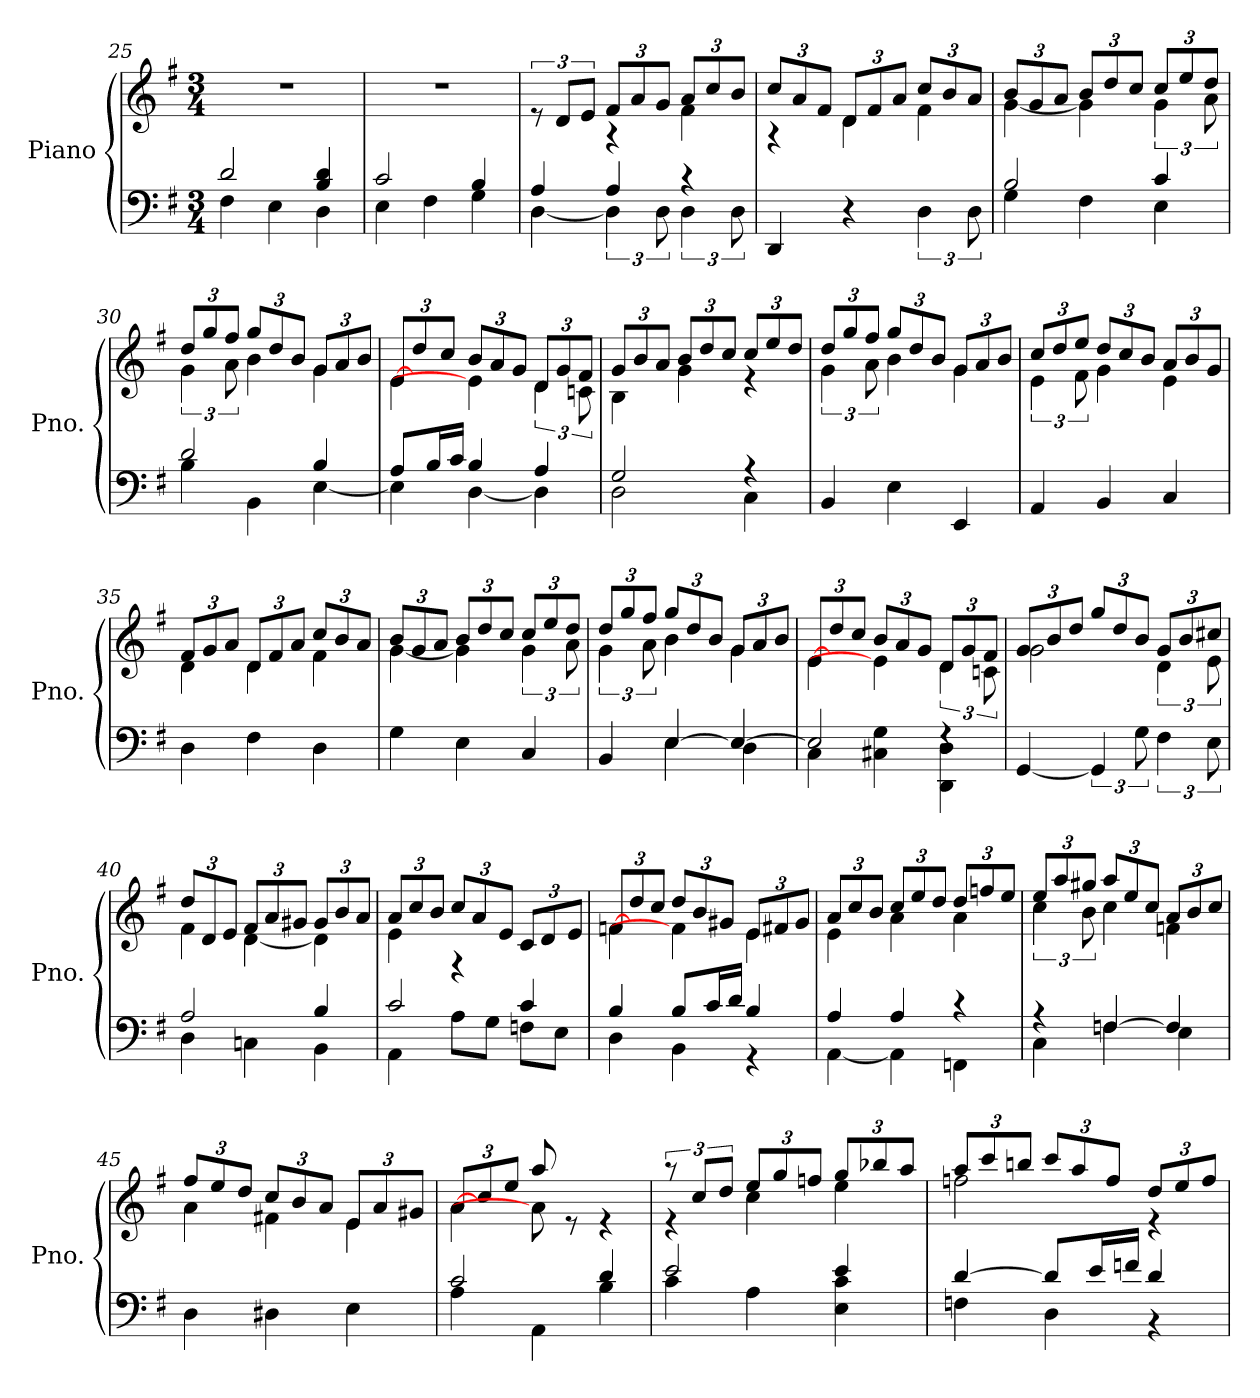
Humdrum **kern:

**kern	**kern
*part1	*part1
*staff2	*staff1
*I"Piano	*
*I'Pno.	*
*clefF4	*clefG2
*k[f#]	*k[f#]
*M3/4	*M3/4
=25	=25
*^	*
2d/	4F#\	2.r
.	4E\	.
4B/ 4d/	4D\	.
=26	=26	=26
2c/	4E\	2.r
.	4F#\	.
4B/	4G\	.
=27	=27	=27
*	*	*^
4A/	[4D\	12re	4ryy
.	.	12d/L	.
.	.	12e/J	.
*	*	*Xbrackettup	*
4A/	6D\]	12f#/L	4r
.	.	12a/	.
.	12D\	12g/J	.
4r	6D\	12a/L	4f#\
.	.	12cc/	.
.	12D\	12b/J	.
*v	*v	*	*
=28	=28	=28
4DD/	12cc/L	4r
.	12a/	.
.	12f#/J	.
4r	12d/L	4d\
.	12f#/	.
.	12a/J	.
6D\	12cc/L	4f#\
.	12b/	.
12D\	12a/J	.
=29	=29	=29
*^	*	*
2B/	4G\	12b/L	[4g\
.	.	12g/	.
.	.	12a/J	.
.	4F#\	12b/L	4g\]
.	.	12dd/	.
.	.	12cc/J	.
*	*	*	*brackettup
4c/	4E\	12cc/L	6g\
.	.	12ee/	.
.	.	12dd/J	12a\
=30	=30	=30	=30
*	*	*Xbrackettup	*brackettup
2d/	4B\	12dd/L	6g\
.	.	12gg/	.
.	.	12ff#/J	12a\
*	*	*Xbrackettup	*
.	4BB\	12gg/L	4b\
.	.	12dd/	.
.	.	12b/J	.
4B/	[4E\	12g/L	4g\
.	.	12a/	.
.	.	12b/J	.
!!LO:PB:g=z	!!
=31	=31	=31	=31
8A/L	4E\]	[12e/L	4e\
.	.	12dd/	.
16B/L	.	.	.
.	.	12cc/J	.
16c/JJ	.	.	.
4B/	[4D\	12b/L	4e\]
.	.	12a/	.
.	.	12g/J	.
*	*	*	*brackettup
4A/	4D\]	12d/L	6d\
.	.	12g/	.
.	.	12f#/J	12cn\
=32	=32	=32	=32
*	*	*Xbrackettup	*
2G/	2D\	12g/L	4B\
.	.	12b/	.
.	.	12a/J	.
.	.	12b/L	4g\
.	.	12dd/	.
.	.	12cc/J	.
4r	4C\	12cc/L	4r
.	.	12ee/	.
.	.	12dd/J	.
*v	*v	*	*
=33	=33	=33
*	*	*brackettup
4BB/	12dd/L	6g\
.	12gg/	.
.	12ff#/J	12a\
*	*Xbrackettup	*
4E\	12gg/L	4b\
.	12dd/	.
.	12b/J	.
4EE/	12g/L	4g\
.	12a/	.
.	12b/J	.
=34	=34	=34
*	*	*brackettup
4AA/	12cc/L	6e\
.	12dd/	.
.	12ee/J	12f#\
*	*Xbrackettup	*
4BB/	12dd/L	4g\
.	12cc/	.
.	12b/J	.
4C/	12a/L	4e\
.	12b/	.
.	12g/J	.
=35	=35	=35
4D\	12f#/L	4d\
.	12g/	.
.	12a/J	.
4F#\	12d/L	4d\
.	12f#/	.
.	12a/J	.
4D\	12cc/L	4f#\
.	12b/	.
.	12a/J	.
!!LO:LB:g=z	!!
=36	=36	=36
4G\	12b/L	[4g\
.	12g/	.
.	12a/J	.
4E\	12b/L	4g\]
.	12dd/	.
.	12cc/J	.
*	*	*brackettup
4C/	12cc/L	6g\
.	12ee/	.
.	12dd/J	12a\
=37	=37	=37
*^	*	*
*	*	*Xbrackettup	*brackettup
4BB/	4ryy	12dd/L	6g\
.	.	12gg/	.
.	.	12ff#/J	12a\
*	*	*Xbrackettup	*
[4E/	4E\	12gg/L	4b\
.	.	12dd/	.
.	.	12b/J	.
4E/_	4D\	12g/L	4g\
.	.	12a/	.
.	.	12b/J	.
=38	=38	=38	=38
2E/]	4C\	[12e/L	4e\
.	.	12dd/	.
.	.	12cc/J	.
.	4C#X\ 4G\	12b/L	4e\]
.	.	12a/	.
.	.	12g/J	.
*	*	*	*brackettup
4rF	4DD\ 4D\	12d/L	6d\
.	.	12g/	.
.	.	12f#/J	12cn\
*v	*v	*	*
=39	=39	=39
*	*Xbrackettup	*
[4GG/	12g/L	2g\
.	12b/	.
.	12dd/J	.
6GG/]	12gg/L	.
.	12dd/	.
12G\	12b/J	.
*	*	*brackettup
6F#\	12g/L	6d\
.	12b/	.
12E\	12cc#X/J	12e\
=40	=40	=40
*^	*	*
*	*	*Xbrackettup	*
2A/	4D\	12dd/L	4f#\
.	.	12d/	.
.	.	12e/J	.
.	4Cn\	12f#/L	[4d\
.	.	12a/	.
.	.	12g#X/J	.
4B/	4BB\	12g#/L	4d\]
.	.	12b/	.
.	.	12a/J	.
!!LO:LB:g=z	!!
=41	=41	=41	=41
2c:/	4AA\	12a/L	4e\
.	.	12cc/	.
.	.	12b/J	.
.	8A\L	12cc/L	4r
.	.	12a/	.
.	8G\J	.	.
.	.	12e/J	.
4c/	8Fn\L	12c/L	4ryy
.	.	12d/	.
.	8E\J	.	.
.	.	12e/J	.
=42	=42	=42	=42
4B/	4D\	[12fn/L	4f\
.	.	12dd/	.
.	.	12cc/J	.
8B/L	4BB\	12dd/L	4f\]
.	.	12b/	.
16c/L	.	.	.
.	.	12g#X/J	.
16d/JJ	.	.	.
4B/	4r	12e/L	4e\
.	.	12f#X/	.
.	.	12g#/J	.
=43	=43	=43	=43
4A/	[4AA\	12a/L	4e\
.	.	12cc/	.
.	.	12b/J	.
4A/	4AA\]	12cc/L	4a\
.	.	12ee/	.
.	.	12dd/J	.
4r	4FFn\	12dd/L	4a\
.	.	12ffn/	.
.	.	12ee/J	.
=44	=44	=44	=44
*	*	*	*brackettup
4r	4C\	12ee/L	6cc\
.	.	12aa/	.
.	.	12gg#X/J	12b\
*	*	*Xbrackettup	*
[4Fn/	4F\	12aa/L	4cc\
.	.	12ee/	.
.	.	12cc/J	.
4F/]	4E\	12a/L	4fn\
.	.	12b/	.
.	.	12cc/J	.
*v	*v	*	*
=45	=45	=45
4D\	12ff#/L	4a\
.	12ee/	.
.	12dd/J	.
4D#X\	12cc/L	4f#X\
.	12b/	.
.	12a/J	.
4E\	12e/L	4e\
.	12a/	.
.	12g#X/J	.
!!LO:LB:g=z	!!
=46	=46	=46
*^	*	*
2c/	4A\	[12a/L	4a\
.	.	12cc/	.
.	.	12ee/J	.
.	4AA\	8aa/	8a\]
.	.	8re	4.ryy
4d/	4B\	4re	.
=47	=47	=47	=47
*	*	*brackettup	*
2e/	4c\	12r	4r
.	.	12cc/L	.
.	.	12dd/J	.
*	*	*Xbrackettup	*
.	4A\	12ee/L	4cc\
.	.	12gg/	.
.	.	12ffn/J	.
4e/	4E\ 4c\	12gg/L	4ee\
.	.	12bb-X/	.
.	.	12aa/J	.
=48	=48	=48	=48
[4d/	4Fn\	12aa/L	2ffn\
.	.	12ccc/	.
.	.	12bbn/J	.
8d/L]	4D\	12ccc/L	.
.	.	12aa/	.
16e/L	.	.	.
.	.	12ff/J	.
16fn/JJ	.	.	.
4d/	4r	12dd/L	4r
.	.	12ee/	.
.	.	12ff/J	.
*v	*v	*	*
*	*v	*v
=	=
*-	*-
